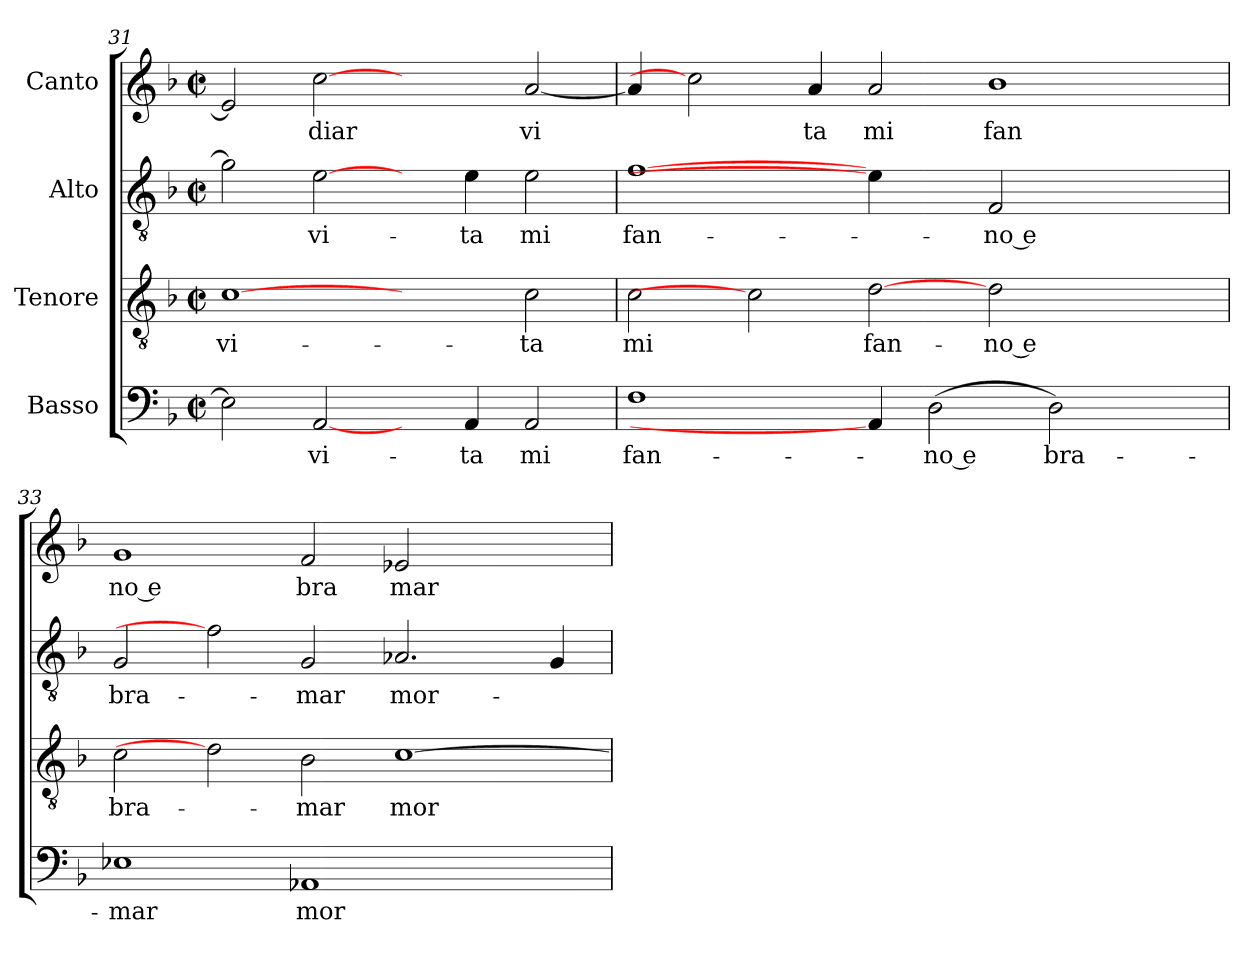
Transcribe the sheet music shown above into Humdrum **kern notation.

**kern	**text	**kern	**text	**kern	**text	**kern	**text
*part4	*part4	*part3	*part3	*part2	*part2	*part1	*part1
*staff4	*staff4	*staff3	*staff3	*staff2	*staff2	*staff1	*staff1
*I"Basso	*	*I"Tenore	*	*I"Alto	*	*I"Canto	*
*clefF4	*	*clefGv2	*	*clefGv2	*	*clefG2	*
*k[b-]	*	*k[b-]	*	*k[b-]	*	*k[b-]	*
*F:	*	*F:	*	*F:	*	*F:	*
*M2/2	*	*M2/2	*	*M2/2	*	*M2/2	*
*met(c|)	*	*met(c|)	*	*met(c|)	*	*met(c|)	*
=31	=31	=31	=31	=31	=31	=31	=31
!	!	!	!LO:LY:b:cj	!	!	!	!
2E\]	.	[1c	vi-	2g\]	.	2e/]	.
!	!LO:LY:b:cj	!	!	!	!LO:LY:b:cj	!	!LO:LY:b:cj
[2AA/	vi-	.	.	[2e\	vi-	[2cc	diar
4ryy	.	2ryy	.	4ryy	.	2ryy	.
!	!LO:LY:b:cj	!	!	!	!LO:LY:b:cj	!	!
4AA/	-ta	.	.	4e\	-ta	.	.
!	!LO:LY:b:cj	!	!LO:LY:b:cj	!	!LO:LY:b:cj	!	!LO:LY:b:cj
2AA/	mi	2c\	-ta	2e\	mi	[<2a/	vi
=32	=32	=32	=32	=32	=32	=32	=32
!	!LO:LY:b:cj	!	!LO:LY:b:cj	!	!LO:LY:b:cj	!	!
1F	fan-	2c\	mi	[1f	fan-	4a/]	.
.	.	.	.	.	.	2cc]	.
.	.	2c]	.	.	.	.	.
!	!	!	!	!	!	!	!LO:LY:b:cj
.	.	.	.	.	.	4a/	ta
!	!	!	!LO:LY:b:cj	!	!	!	!LO:LY:b:cj
4AA/]	.	[2d	fan-	4e\]	.	2a/	mi
!	!LO:LY:b:rj	!	!	!	!	!	!
(<2D\	-no e	.	.	4ryy	.	.	.
!	!	!	!LO:LY:b:rj	!	!LO:LY:b:rj	!	!LO:LY:b:cj
.	.	2d\	-no e	2F/	-no e	1b-	fan
!	!LO:LY:b:cj	!	!	!	!	!	!
2D\)	bra-	.	.	.	.	.	.
.	.	2ryy	.	2ryy	.	.	.
4ryy	.	.	.	.	.	.	.
=33	=33	=33	=33	=33	=33	=33	=33
!	!LO:LY:b:cj	!	!LO:LY:b:cj	!	!LO:LY:b:cj	!	!LO:LY:b:rj
1E-X	-mar	2c\	bra-	2G/	bra-	1g	no e
.	.	2d]	.	2f]	.	.	.
!	!LO:LY:b	!	!LO:LY:b:cj	!	!LO:LY:b:cj	!	!LO:LY:b:cj
1AA-X	mor-	2B-\	-mar	2G/	-mar	2f/	bra
!	!	!	!LO:LY:b	!	!LO:LY:b	!	!LO:LY:b:cj
.	.	[<1c	mor-	2.A-X/	mor-	2e-X/	mar
2ryy	.	.	.	.	.	2ryy	.
.	.	.	.	4G/	.	.	.
=	=	=	=	=	=	=	=
*-	*-	*-	*-	*-	*-	*-	*-
